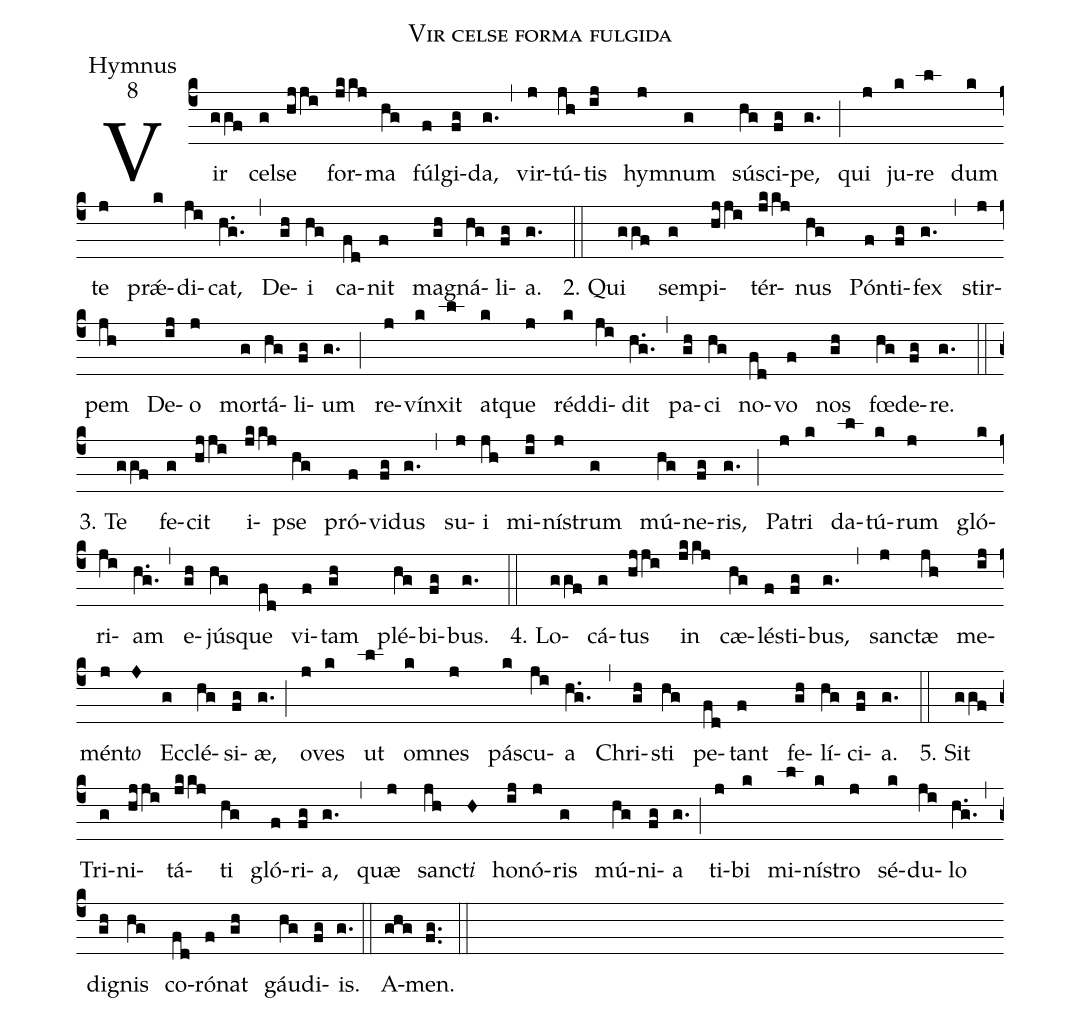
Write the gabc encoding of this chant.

name:Vir celse forma fulgida;
office-part:Hymnus;
mode:8;
%%
(c4) Vir (ggf) cel(g)se (hjji) for(jkkj)ma (hg) fúl(f)gi(fg)da, (g.)(,)
vir(j)tú(jh)tis (ij) hym(j)num (g) sús(hg)ci(fg)pe, (g.) (;)
qui (j) ju(k)re (l) dum (k) te (j) prǽ(k)di(ji)cat, (h.g.) (,)
De(gh)i (hg) ca(fd)nit (f) ma(gh)gná(hg)li(fg)a. (g.)  (::)
2. Qui (ggf) sem(g)pi(hjji)tér(jkkj)nus (hg) Pón(f)ti(fg)fex (g.)(,)
stir(j)pem (jh) De(ij)o (j) mor(g)tá(hg)li(fg)um (g.) (;)
re(j)vín(k)xit (l) at(k)que (j) réd(k)di(ji)dit (h.g.) (,)
pa(gh)ci (hg) no(fd)vo (f) nos (gh) fœ(hg)de(fg)re. (g.)  (::)

3. Te (ggf) fe(g)cit (hjji) i(jkkj)pse (hg) pró(f)vi(fg)dus (g.)(,)
su(j)i (jh) mi(ij)ní(j)strum (g) mú(hg)ne(fg)ris, (g.) (;)
Pa(j)tri (k) da(l)tú(k)rum (j) gló(k)ri(ji)am (h.g.) (,)
e(gh)jús(hg)que (fd) vi(f)tam (gh) plé(hg)bi(fg)bus. (g.)  (::)
4. Lo(ggf)cá(g)tus (hjji) in (jkkj) cæ(hg)lés(f)ti(fg)bus, (g.)(,)
san(j)ctæ (jh) me(ij)mén(j)t<i>o</i> (J) Ec(g)clé(hg)si(fg)æ, (g.) (;)
o(j)ves (k) ut (l) om(k)nes (j) pás(k)cu(ji)a (h.g.) (,)
Chri(gh)sti (hg) pe(fd)tant (f) fe(gh)lí(hg)ci(fg)a. (g.)  (::)

5. Sit (ggf) Tri(g)ni(hjji)tá(jkkj)ti (hg) gló(f)ri(fg)a, (g.)(,)
quæ (j) san(jh)ct<i>i</i> (H) ho(ij)nó(j)ris (g) mú(hg)ni(fg)a(g.) (;)
ti(j)bi (k) mi(l)ní(k)stro (j) sé(k)du(ji)lo (h.g.) (,)
di(gh)gnis (hg) co(fd)ró(f)nat (gh) gáu(hg)di(fg)is. (g.)  (::) A(ghg)men. (fg..::)
